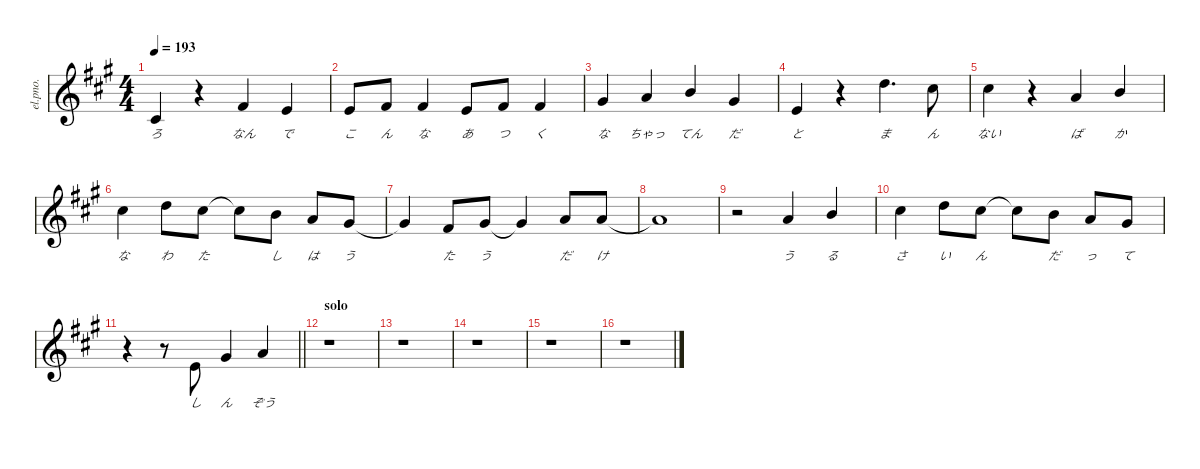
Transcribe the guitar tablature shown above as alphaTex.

\defaultSystemsLayout 4
\hideDynamics
\bracketExtendMode nobrackets
\otherSystemsTrackNameOrientation horizontal
\track ("喜多郁代(vol." "el.pno.") {instrument voiceoohs}
\staff {score}
\tuning (E4 B3 G3 D3 A2 E2)
\ts (4 4)
\tempo 193
\clef g2
\ks a
2.2{acc #}.4{lyrics (0 "ろ") lyrics (1 "") lyrics (2 "") lyrics (3 "") lyrics (4 "") dy mf beam Up} r.4{beam Up} 2.1{acc #}.4{lyrics (0 "なん") lyrics (1 "") lyrics (2 "") lyrics (3 "") lyrics (4 "") beam Up} 0.1{acc forcenatural}.4{lyrics (0 "で") lyrics (1 "") lyrics (2 "") lyrics (3 "") lyrics (4 "") beam Up} |
0.1{acc forcenatural}.8{lyrics (0 "こ") lyrics (1 "") lyrics (2 "") lyrics (3 "") lyrics (4 "") beam Up} 2.1{acc #}.8{lyrics (0 "ん") lyrics (1 "") lyrics (2 "") lyrics (3 "") lyrics (4 "") beam Up} 2.1{acc #}.4{lyrics (0 "な") lyrics (1 "") lyrics (2 "") lyrics (3 "") lyrics (4 "") beam Up} 0.1{acc forcenatural}.8{lyrics (0 "あ") lyrics (1 "") lyrics (2 "") lyrics (3 "") lyrics (4 "") beam Up} 2.1{acc #}.8{lyrics (0 "つ") lyrics (1 "") lyrics (2 "") lyrics (3 "") lyrics (4 "") beam Up} 2.1{acc #}.4{lyrics (0 "く") lyrics (1 "") lyrics (2 "") lyrics (3 "") lyrics (4 "") beam Up} |
4.1{acc #}.4{lyrics (0 "な") lyrics (1 "") lyrics (2 "") lyrics (3 "") lyrics (4 "") beam Up} 5.1{acc forcenatural}.4{lyrics (0 "ちゃっ") lyrics (1 "") lyrics (2 "") lyrics (3 "") lyrics (4 "") beam Up} 7.1{acc forcenatural}.4{lyrics (0 "てん") lyrics (1 "") lyrics (2 "") lyrics (3 "") lyrics (4 "") beam Up} 4.1{acc #}.4{lyrics (0 "だ") lyrics (1 "") lyrics (2 "") lyrics (3 "") lyrics (4 "") beam Up} |
0.1{acc forcenatural}.4{lyrics (0 "と") lyrics (1 "") lyrics (2 "") lyrics (3 "") lyrics (4 "") beam Up} r.4{beam Up} 10.1{acc forcenatural}.4{d lyrics (0 "ま") lyrics (1 "") lyrics (2 "") lyrics (3 "") lyrics (4 "") beam Down} 9.1{acc #}.8{lyrics (0 "ん") lyrics (1 "") lyrics (2 "") lyrics (3 "") lyrics (4 "") beam Down} |
9.1{acc #}.4{lyrics (0 "ない") lyrics (1 "") lyrics (2 "") lyrics (3 "") lyrics (4 "") beam Down} r.4{beam Down} 5.1{acc forcenatural}.4{lyrics (0 "ば") lyrics (1 "") lyrics (2 "") lyrics (3 "") lyrics (4 "") beam Up} 7.1{acc forcenatural}.4{lyrics (0 "か") lyrics (1 "") lyrics (2 "") lyrics (3 "") lyrics (4 "") beam Up} |
9.1{acc #}.4{lyrics (0 "な") lyrics (1 "") lyrics (2 "") lyrics (3 "") lyrics (4 "") beam Down} 10.1{acc forcenatural}.8{lyrics (0 "わ") lyrics (1 "") lyrics (2 "") lyrics (3 "") lyrics (4 "") beam Down} 9.1{acc #}.8{lyrics (0 "た") lyrics (1 "") lyrics (2 "") lyrics (3 "") lyrics (4 "") beam Down} 9.1{t acc #}.8{beam Down} 7.1{acc forcenatural}.8{lyrics (0 "し") lyrics (1 "") lyrics (2 "") lyrics (3 "") lyrics (4 "") beam Down} 5.1{acc forcenatural}.8{lyrics (0 "は") lyrics (1 "") lyrics (2 "") lyrics (3 "") lyrics (4 "") beam Up} 4.1{acc #}.8{lyrics (0 "う") lyrics (1 "") lyrics (2 "") lyrics (3 "") lyrics (4 "") beam Up} |
4.1{t acc #}.4{beam Up} 2.1{acc #}.8{lyrics (0 "た") lyrics (1 "") lyrics (2 "") lyrics (3 "") lyrics (4 "") beam Up} 4.1{acc #}.8{lyrics (0 "う") lyrics (1 "") lyrics (2 "") lyrics (3 "") lyrics (4 "") beam Up} 4.1{t acc #}.4{beam Up} 5.1{acc forcenatural}.8{lyrics (0 "だ") lyrics (1 "") lyrics (2 "") lyrics (3 "") lyrics (4 "") beam Up} 5.1{acc forcenatural}.8{lyrics (0 "け") lyrics (1 "") lyrics (2 "") lyrics (3 "") lyrics (4 "") beam Up} |
5.1{t acc forcenatural}.1{beam Up} |
r.2{beam Down} 5.1{acc forcenatural}.4{lyrics (0 "う") lyrics (1 "") lyrics (2 "") lyrics (3 "") lyrics (4 "") beam Up} 7.1{acc forcenatural}.4{lyrics (0 "る") lyrics (1 "") lyrics (2 "") lyrics (3 "") lyrics (4 "") beam Up} |
9.1{acc #}.4{lyrics (0 "さ") lyrics (1 "") lyrics (2 "") lyrics (3 "") lyrics (4 "") beam Down} 10.1{acc forcenatural}.8{lyrics (0 "い") lyrics (1 "") lyrics (2 "") lyrics (3 "") lyrics (4 "") beam Down} 9.1{acc #}.8{lyrics (0 "ん") lyrics (1 "") lyrics (2 "") lyrics (3 "") lyrics (4 "") beam Down} 9.1{t acc #}.8{beam Down} 7.1{acc forcenatural}.8{lyrics (0 "だ") lyrics (1 "") lyrics (2 "") lyrics (3 "") lyrics (4 "") beam Down} 5.1{acc forcenatural}.8{lyrics (0 "っ") lyrics (1 "") lyrics (2 "") lyrics (3 "") lyrics (4 "") beam Up} 4.1{acc #}.8{lyrics (0 "て") lyrics (1 "") lyrics (2 "") lyrics (3 "") lyrics (4 "") beam Up} |
\barLineRight lightlight
r.4{beam Down} r.8{beam Down} 0.1{acc forcenatural}.8{lyrics (0 "し") lyrics (1 "") lyrics (2 "") lyrics (3 "") lyrics (4 "") beam Up} 4.1{acc #}.4{lyrics (0 "ん") lyrics (1 "") lyrics (2 "") lyrics (3 "") lyrics (4 "") beam Up} 5.1{acc forcenatural}.4{lyrics (0 "ぞう") lyrics (1 "") lyrics (2 "") lyrics (3 "") lyrics (4 "") beam Up} |
\section ("" "solo")
r.1{beam Down} |
r.1{beam Down} |
r.1{beam Down} |
r.1{beam Down} |
r.1{beam Down}
